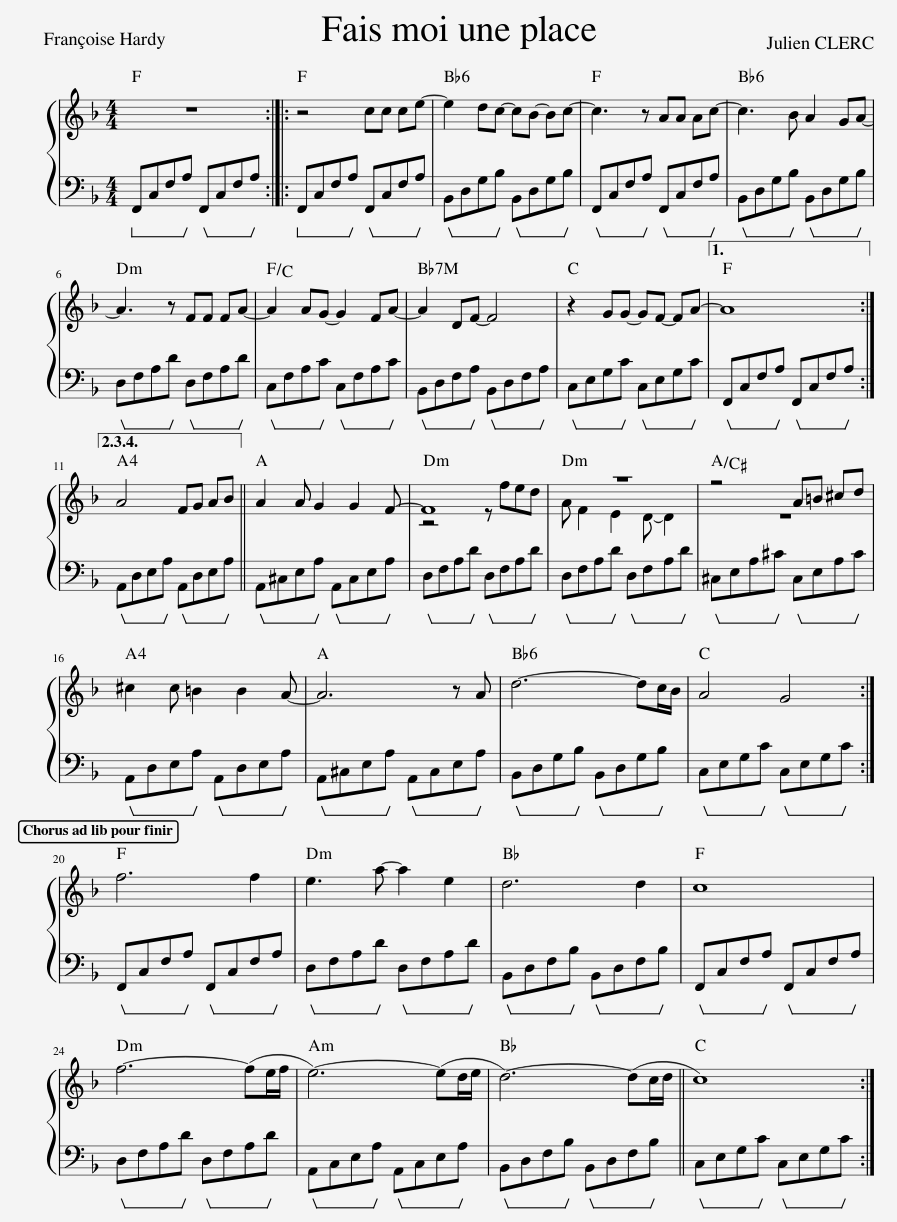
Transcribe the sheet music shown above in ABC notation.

X:1
%%score { ( 1 2 ) 3 }
L:1/8
M:4/4
I:linebreak $
K:F
V:1 treble
V:2 treble
V:3 bass
V:1
 z8 :: z4 cc ce- | e2 dc- cB- Bc- | c3 z AA Ac- | c3 B A2 GA- |$ %5
 A3 z FF FA- | A2 AG- G2 FA- | A2 DF- F4 | z2 GG- GF- FA- |1 A8 :|2,3,4$ %10
 A4 FG AB || A2 A G2 G2 F- | F8 | z8 | z4 A=B ^cd |$ %15
 ^c2 c =B2 B2 A- | A6 z A | d6- dc/B/ | A4 G4 :|$ f6 f2 | %20
 e3 a- a2 e2 | d6 d2 | c8 |$ f6- (fe/f/ | e6-) (ed/e/ | %25
 d6-) (dc/d/ || c8) :| %27
V:2
 x8 :: x8 | x8 | x8 | x8 |$ %5
 x8 | x8 | x8 | x8 |1 x8 :|2,3,4$ %10
 x8 || x8 | z4 z fed | A F2 E2 D- D2 | z8 |$ %15
 x8 | x8 | x8 | x8 :|$ x8 | %20
 x8 | x8 | x8 |$ x8 | x8 | %25
 x8 || x8 :| %27
V:3
!ped! F,,C,F,A,!ped-up!!ped! F,,C,F,A,!ped-up! ::!ped! F,,C,F,A,!ped-up!!ped! F,,C,F,A,!ped-up! |!ped! B,,D,G,B,!ped-up!!ped! B,,D,G,B,!ped-up! |!ped! F,,C,F,A,!ped-up!!ped! F,,C,F,A,!ped-up! |!ped! B,,D,G,B,!ped-up!!ped! B,,D,G,B,!ped-up! |$ %5
!ped! D,F,A,D!ped-up!!ped! D,F,A,D!ped-up! |!ped! C,F,A,C!ped-up!!ped! C,F,A,C!ped-up! |!ped! B,,D,F,A,!ped-up!!ped! B,,D,F,A,!ped-up! |!ped! C,E,G,C!ped-up!!ped! C,E,G,C!ped-up! |1!ped! F,,C,F,A,!ped-up!!ped! F,,C,F,A,!ped-up! :|2,3,4$ %10
!ped! A,,D,E,A,!ped-up!!ped! A,,D,E,A,!ped-up! ||!ped! A,,^C,E,A,!ped-up!!ped! A,,C,E,A,!ped-up! |!ped! D,F,A,D!ped-up!!ped! D,F,A,D!ped-up! |!ped! D,F,A,D!ped-up!!ped! D,F,A,D!ped-up! |!ped! ^C,E,A,^C!ped-up!!ped! C,E,A,C!ped-up! |$ %15
!ped! A,,D,E,A,!ped-up!!ped! A,,D,E,A,!ped-up! |!ped! A,,^C,E,A,!ped-up!!ped! A,,C,E,A,!ped-up! |!ped! B,,D,G,B,!ped-up!!ped! B,,D,G,B,!ped-up! |!ped! C,E,G,C!ped-up!!ped! C,E,G,C!ped-up! :|$!ped! F,,C,F,A,!ped-up!!ped! F,,C,F,A,!ped-up! | %20
!ped! D,F,A,D!ped-up!!ped! D,F,A,D!ped-up! |!ped! B,,D,F,B,!ped-up!!ped! B,,D,F,B,!ped-up! |!ped! F,,C,F,A,!ped-up!!ped! F,,C,F,A,!ped-up! |$!ped! D,F,A,D!ped-up!!ped! D,F,A,D!ped-up! |!ped! A,,C,E,A,!ped-up!!ped! A,,C,E,A,!ped-up! | %25
!ped! B,,D,F,B,!ped-up!!ped! B,,D,F,B,!ped-up! ||!ped! C,E,G,C!ped-up!!ped! C,E,G,C!ped-up! :| %27
